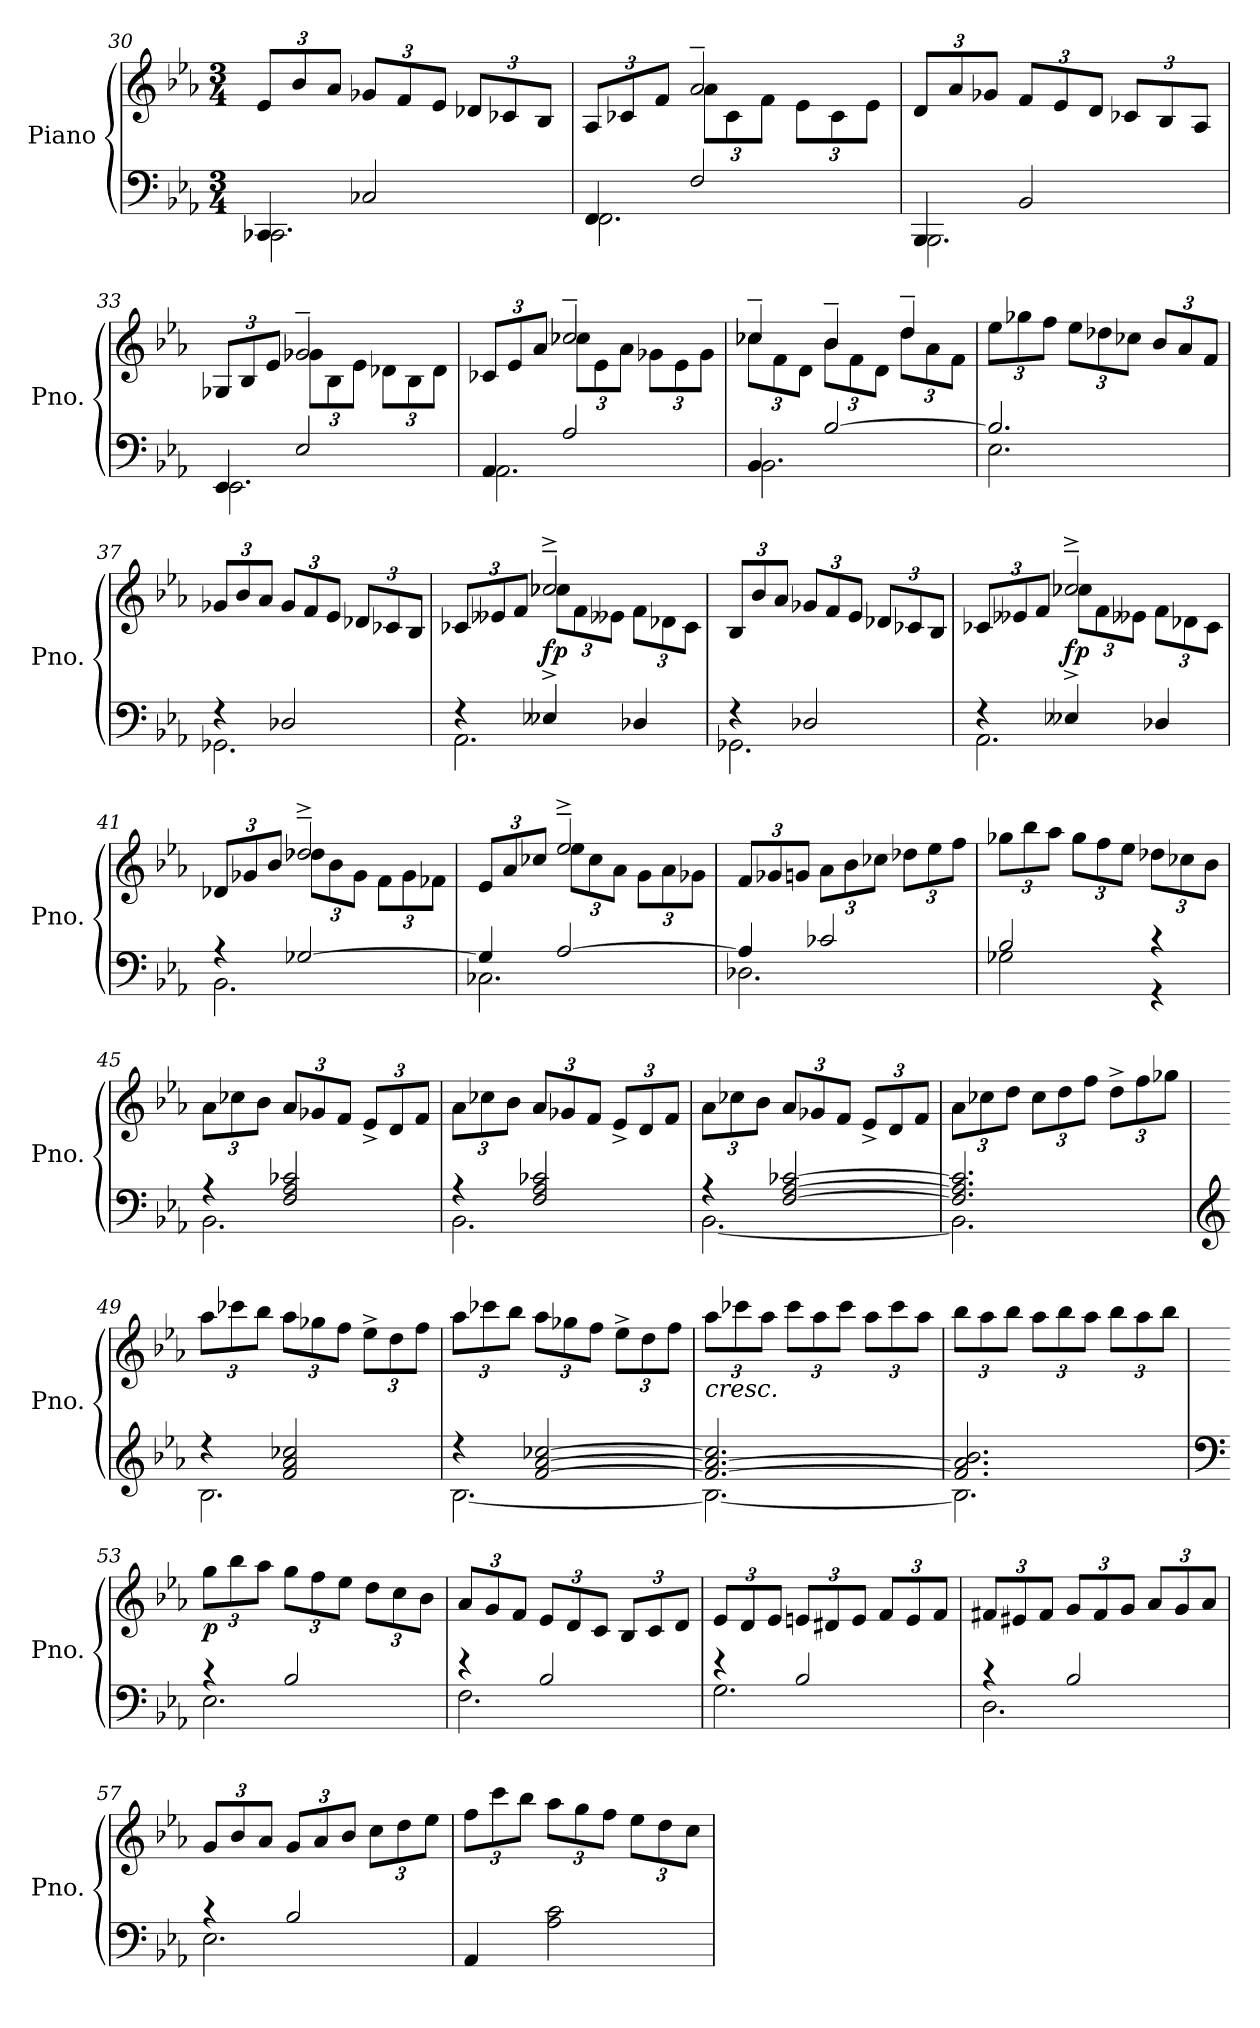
**kern	**kern	**dynam
*part1	*part1	*part1
*staff2	*staff1	*staff1/2
*I"Piano	*	*
*I'Pno.	*	*
!!LO:LB:g=z
*clefF4	*clefG2	*
*k[b-e-a-]	*k[b-e-a-]	*
*M3/4	*M3/4	*
=30	=30	=30
*^	*	*
*	*	*Xbrackettup	*
4CC-X/	2.CC-\	12e-/L	.
.	.	12b-/	.
.	.	12a-/J	.
2C-X/	.	12g-X/L	.
.	.	12f/	.
.	.	12e-/J	.
.	.	12d-X/L	.
.	.	12c-X/	.
.	.	12B-/J	.
=31	=31	=31	=31
*	*	*^	*
4FF/	2.FF\	12A-/L	4ryy	.
.	.	12c-X/	.	.
.	.	12f/J	.	.
2F/	.	2a-~/	12a-\L	.
.	.	.	12c-\	.
.	.	.	12f\J	.
.	.	.	12e-\L	.
.	.	.	12c-\	.
.	.	.	12e-\J	.
*	*	*v	*v	*
=32	=32	=32	=32
4BBB-/	2.BBB-\	12d/L	.
.	.	12a-/	.
.	.	12g-X/J	.
2BB-/	.	12f/L	.
.	.	12e-/	.
.	.	12d/J	.
.	.	12c-X/L	.
.	.	12B-/	.
.	.	12A-/J	.
!!LO:LB:g=z
=33	=33	=33	=33
*	*	*^	*
4EE-/	2.EE-\	12G-X/L	4ryy	.
.	.	12B-/	.	.
.	.	12e-/J	.	.
2E-/	.	2g-X~/	12g-\L	.
.	.	.	12B-\	.
.	.	.	12e-\J	.
.	.	.	12d-X\L	.
.	.	.	12B-\	.
.	.	.	12d-\J	.
=34	=34	=34	=34	=34
4AA-/	2.AA-\	12c-X/L	4ryy	.
.	.	12e-/	.	.
.	.	12a-/J	.	.
2A-/	.	2cc-X~/	12cc-\L	.
.	.	.	12e-\	.
.	.	.	12a-\J	.
.	.	.	12g-X\L	.
.	.	.	12e-\	.
.	.	.	12g-\J	.
=35	=35	=35	=35	=35
4BB-/	2.BB-\	4cc-X~/	12cc-\L	.
.	.	.	12f\	.
.	.	.	12d\J	.
[2B-/	.	4b-~/	12b-\L	.
.	.	.	12f\	.
.	.	.	12d\J	.
.	.	4dd~/	12dd\L	.
.	.	.	12a-\	.
.	.	.	12f\J	.
*	*	*v	*v	*
!!LO:LB:g=z
=36	=36	=36	=36
2.B-/]	2.E-\	12ee-\L	.
.	.	12gg-X\	.
.	.	12ff\J	.
.	.	12ee-\L	.
.	.	12dd-X\	.
.	.	12cc-X\J	.
.	.	12b-/L	.
.	.	12a-/	.
.	.	12f/J	.
=37	=37	=37	=37
4r	2.GG-X\	12g-X/L	.
.	.	12b-/	.
.	.	12a-/J	.
2D-X/	.	12g-/L	.
.	.	12f/	.
.	.	12e-/J	.
.	.	12d-X/L	.
.	.	12c-X/	.
.	.	12B-/J	.
=38	=38	=38	=38
*	*	*^	*
4r	2.AA-\	12c-X/L	4ryy	.
.	.	12e--X/	.	.
.	.	12f/J	.	.
!	!	!	!	!LO:DY:b
4E--X^/	.	2cc-X~^/	12cc-\L	fp
.	.	.	12f\	.
.	.	.	12e--X\J	.
4D-X/	.	.	12f\L	.
.	.	.	12d-X\	.
.	.	.	12c-\J	.
*	*	*v	*v	*
!!LO:LB:g=z
=39	=39	=39	=39
4r	2.GG-X\	12B-/L	.
.	.	12b-/	.
.	.	12a-/J	.
2D-X/	.	12g-X/L	.
.	.	12f/	.
.	.	12e-/J	.
.	.	12d-X/L	.
.	.	12c-X/	.
.	.	12B-/J	.
=40	=40	=40	=40
*	*	*^	*
4r	2.AA-\	12c-X/L	4ryy	.
.	.	12e--X/	.	.
.	.	12f/J	.	.
!	!	!	!	!LO:DY:b
4E--X^/	.	2cc-X~^/	12cc-\L	fp
.	.	.	12f\	.
.	.	.	12e--X\J	.
4D-X/	.	.	12f\L	.
.	.	.	12d-X\	.
.	.	.	12c-\J	.
=41	=41	=41	=41	=41
4r	2.BB-\	12d-X/L	4ryy	.
.	.	12g-X/	.	.
.	.	12b-/J	.	.
[2G-X/	.	2dd-X~^/	12dd-\L	.
.	.	.	12b-\	.
.	.	.	12g-\J	.
.	.	.	12f\L	.
.	.	.	12g-\	.
.	.	.	12f-X\J	.
!!LO:LB:g=z	!!
=42	=42	=42	=42	=42
4G-/]	2.C-X\	12e-/L	4ryy	.
.	.	12a-/	.	.
.	.	12cc-X/J	.	.
[2A-/	.	2ee-~^/	12ee-\L	.
.	.	.	12cc-\	.
.	.	.	12a-\J	.
.	.	.	12g\L	.
.	.	.	12a-\	.
.	.	.	12g-X\J	.
*	*	*v	*v	*
=43	=43	=43	=43
4A-/]	2.D-X\	12f/L	.
.	.	12g-X/	.
.	.	12gn/J	.
2c-X/	.	12a-\L	.
.	.	12b-\	.
.	.	12cc-X\J	.
.	.	12dd-X\L	.
.	.	12ee-\	.
.	.	12ff\J	.
=44	=44	=44	=44
2B-/	2G-X\	12gg-X\L	.
.	.	12bb-\	.
.	.	12aa-\J	.
.	.	12gg-\L	.
.	.	12ff\	.
.	.	12ee-\J	.
4r	4r	12dd-X\L	.
.	.	12cc-X\	.
.	.	12b-\J	.
!!LO:PB:g=z
=45	=45	=45	=45
*	*	*MM196	*
4r	2.BB-\	12a-\L	.
.	.	12cc-X\	.
.	.	12b-\J	.
2F/ 2A-/ 2c-X/	.	12a-/L	.
.	.	12g-X/	.
.	.	12f/J	.
.	.	12e-^/L	.
.	.	12d/	.
.	.	12f/J	.
=46	=46	=46	=46
4r	2.BB-\	12a-\L	.
.	.	12cc-X\	.
.	.	12b-\J	.
2F/ 2A-/ 2c-X/	.	12a-/L	.
.	.	12g-X/	.
.	.	12f/J	.
*	*	*MM189	*
.	.	12e-^/L	.
.	.	12d/	.
.	.	12f/J	.
=47	=47	=47	=47
4r	[2.BB-\	12a-\L	.
.	.	12cc-X\	.
.	.	12b-\J	.
[2F/ [2A-/ [2c-X/	.	12a-/L	.
.	.	12g-X/	.
.	.	12f/J	.
.	.	12e-^/L	.
.	.	12d/	.
.	.	12f/J	.
=48	=48	=48	=48
2.F/] 2.A-/] 2.c-/]	2.BB-\]	12a-\L	.
.	.	12cc-X\	.
.	.	12dd\J	.
*	*	*MM182	*
.	.	12cc-\L	.
.	.	12dd\	.
.	.	12ff\J	.
.	.	12dd^\L	.
.	.	12ff\	.
.	.	12gg-X\J	.
!!LO:LB:g=z
=49	=49	=49	=49
*clefG2	*	*	*
4r	2.B-\	12aa-\L	.
.	.	12ccc-X\	.
.	.	12bb-\J	.
2f/ 2a-/ 2cc-X/	.	12aa-\L	.
.	.	12gg-X\	.
.	.	12ff\J	.
.	.	12ee-^\L	.
.	.	12dd\	.
.	.	12ff\J	.
=50	=50	=50	=50
*	*	*MM175	*
4r	[2.B-\	12aa-\L	.
.	.	12ccc-X\	.
.	.	12bb-\J	.
[2f/ [2a-/ [2cc-X/	.	12aa-\L	.
.	.	12gg-X\	.
.	.	12ff\J	.
.	.	12ee-^\L	.
.	.	12dd\	.
.	.	12ff\J	.
=51	=51	=51	=51
!	!	!LO:TX:b:i:t=cresc.	!
2.f/_ 2.a-/_ 2.cc-/]	2.B-\_	12aa-\L	.
.	.	12ccc-X\	.
.	.	12aa-\J	.
.	.	12ccc-\L	.
.	.	12aa-\	.
.	.	12ccc-\J	.
*	*	*MM168	*
.	.	12aa-\L	.
.	.	12ccc-\	.
.	.	12aa-\J	.
!!LO:LB:g=z
=52	=52	=52	=52
2.f/] 2.a-/] 2.b-/	2.B-\]	12bb-\L	.
.	.	12aa-\	.
.	.	12bb-\J	.
.	.	12aa-\L	.
.	.	12bb-\	.
.	.	12aa-\J	.
.	.	12bb-\L	.
.	.	12aa-\	.
.	.	12bb-\J	.
=53	=53	=53	=53
*clefF4	*	*	*
*	*	*MM203	*
!	!	!	!LO:DY:b
4r	2.E-\	12gg\L	p
.	.	12bb-\	.
.	.	12aa-\J	.
2B-/	.	12gg\L	.
.	.	12ff\	.
.	.	12ee-\J	.
.	.	12dd\L	.
.	.	12cc\	.
.	.	12b-\J	.
=54	=54	=54	=54
4r	2.F\	12a-/L	.
.	.	12g/	.
.	.	12f/J	.
2B-/	.	12e-/L	.
.	.	12d/	.
.	.	12c/J	.
.	.	12B-/L	.
.	.	12c/	.
.	.	12d/J	.
=55	=55	=55	=55
4r	2.G\	12e-/L	.
.	.	12d/	.
.	.	12e-/J	.
2B-/	.	12en/L	.
.	.	12d#X/	.
.	.	12e/J	.
.	.	12f/L	.
.	.	12e/	.
.	.	12f/J	.
!!LO:LB:g=z
=56	=56	=56	=56
4r	2.D\	12f#X/L	.
.	.	12e#X/	.
.	.	12f#/J	.
2B-/	.	12g/L	.
.	.	12f#/	.
.	.	12g/J	.
.	.	12a-/L	.
.	.	12g/	.
.	.	12a-/J	.
=57	=57	=57	=57
4r	2.E-\	12g/L	.
.	.	12b-/	.
.	.	12a-/J	.
2B-/	.	12g/L	.
.	.	12a-/	.
.	.	12b-/J	.
.	.	12cc\L	.
.	.	12dd\	.
.	.	12ee-\J	.
*v	*v	*	*
=58	=58	=58
4AA-/	12ff\L	.
.	12ccc\	.
.	12bb-\J	.
2A-\ 2c\	12aa-\L	.
.	12gg\	.
.	12ff\J	.
.	12ee-\L	.
.	12dd\	.
.	12cc\J	.
=	=	=
*-	*-	*-
